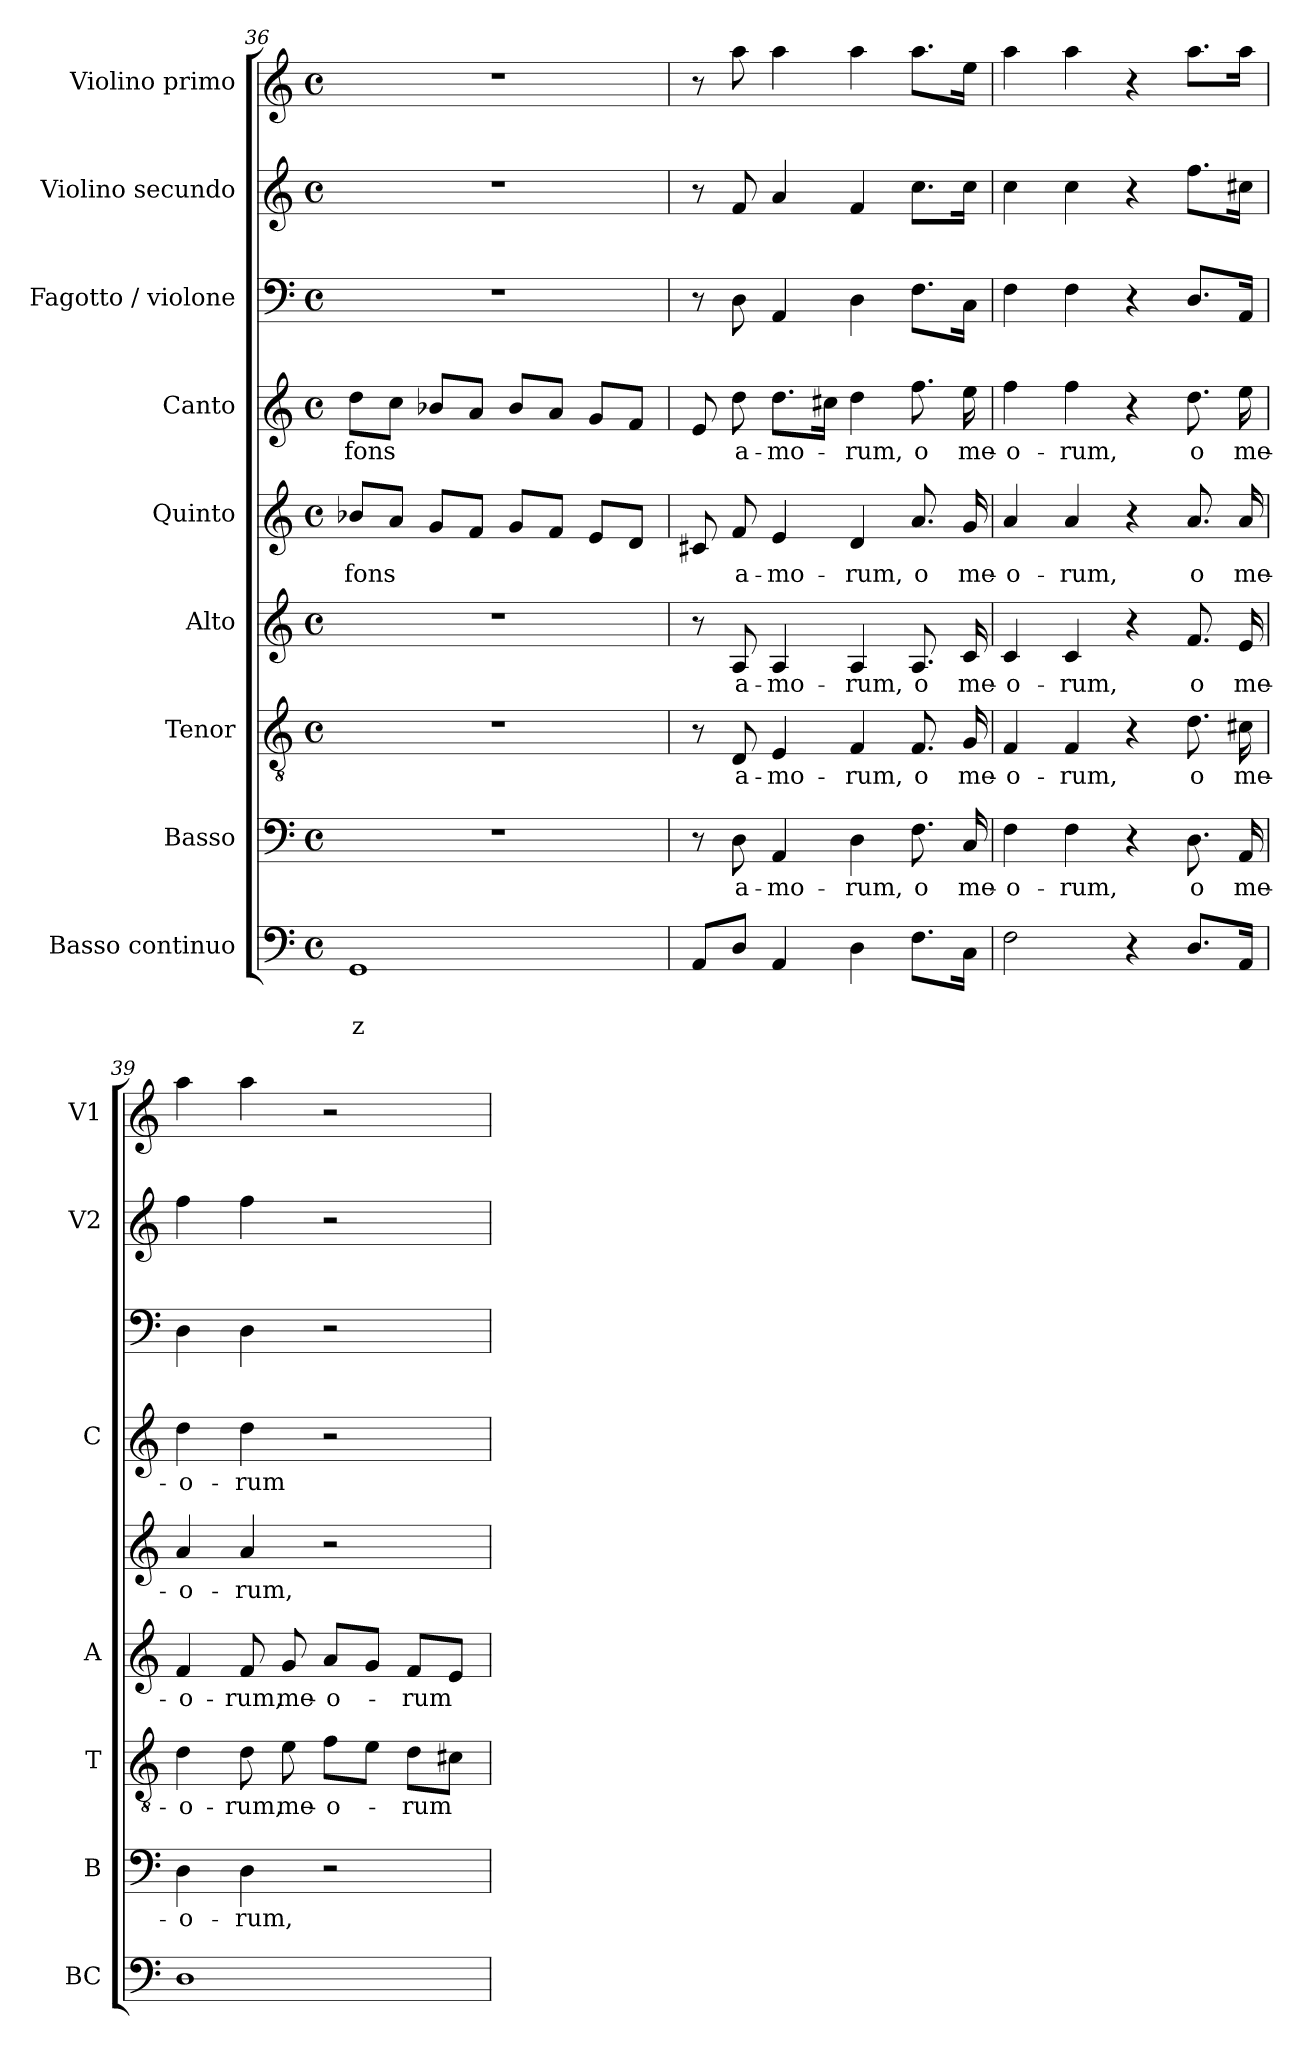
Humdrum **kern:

**kern	**text	**text	**kern	**text	**kern	**text	**kern	**text	**kern	**text	**kern	**text	**kern	**kern	**kern
*part9	*part9	*part9	*part8	*part8	*part7	*part7	*part6	*part6	*part5	*part5	*part4	*part4	*part3	*part2	*part1
*staff9	*staff9	*staff9	*staff8	*staff8	*staff7	*staff7	*staff6	*staff6	*staff5	*staff5	*staff4	*staff4	*staff3	*staff2	*staff1
*I"Basso continuo	*	*	*I"Basso	*	*I"Tenor	*	*I"Alto	*	*I"Quinto	*	*I"Canto	*	*I"Fagotto / violone	*I"Violino secundo	*I"Violino primo
*I'BC	*	*	*I'B	*	*I'T	*	*I'A	*	*	*	*I'C	*	*	*I'V2	*I'V1
!!LO:LB:g=z
*clefF4	*	*	*clefF4	*	*clefGv2	*	*clefG2	*	*clefG2	*	*clefG2	*	*clefF4	*clefG2	*clefG2
*k[]	*	*	*k[]	*	*k[]	*	*k[]	*	*k[]	*	*k[]	*	*k[]	*k[]	*k[]
*C:	*	*	*C:	*	*C:	*	*C:	*	*C:	*	*C:	*	*C:	*C:	*C:
*M4/4	*	*	*M4/4	*	*M4/4	*	*M4/4	*	*M4/4	*	*M4/4	*	*M4/4	*M4/4	*M4/4
*met(c)	*	*	*met(c)	*	*met(c)	*	*met(c)	*	*met(c)	*	*met(c)	*	*met(c)	*met(c)	*met(c)
=36	=36	=36	=36	=36	=36	=36	=36	=36	=36	=36	=36	=36	=36	=36	=36
!	!	!LO:LY:b	!	!	!	!	!	!	!	!LO:LY:b	!	!LO:LY:b	!	!	!
1GG	.	z	1r	.	1r	.	1r	.	8b-X/L	fons	8dd\L	fons	1r	1r	1r
.	.	.	.	.	.	.	.	.	8a/J	.	8cc\J	.	.	.	.
.	.	.	.	.	.	.	.	.	8g/L	.	8b-X/L	.	.	.	.
.	.	.	.	.	.	.	.	.	8f/J	.	8a/J	.	.	.	.
.	.	.	.	.	.	.	.	.	8g/L	.	8b-/L	.	.	.	.
.	.	.	.	.	.	.	.	.	8f/J	.	8a/J	.	.	.	.
.	.	.	.	.	.	.	.	.	8e/L	.	8g/L	.	.	.	.
.	.	.	.	.	.	.	.	.	8d/J	.	8f/J	.	.	.	.
=37	=37	=37	=37	=37	=37	=37	=37	=37	=37	=37	=37	=37	=37	=37	=37
8AA/L	.	.	8r	.	8r	.	8r	.	8c#X/	.	8e/	.	8r	8r	8r
!	!	!	!	!LO:LY:b	!	!LO:LY:b	!	!LO:LY:b	!	!LO:LY:b	!	!LO:LY:b	!	!	!
8D/J	.	.	8D\	a-	8D/	a-	8A/	a-	8f/	a-	8dd\	a-	8D\	8f/	8aa\
!	!	!	!	!LO:LY:b	!	!LO:LY:b	!	!LO:LY:b	!	!LO:LY:b	!	!LO:LY:b	!	!	!
4AA/	.	.	4AA/	-mo-	4E/	-mo-	4A/	-mo-	4e/	-mo-	8.dd\L	-mo-	4AA/	4a/	4aa\
.	.	.	.	.	.	.	.	.	.	.	16cc#X\Jk	.	.	.	.
!	!	!	!	!LO:LY:b	!	!LO:LY:b	!	!LO:LY:b	!	!LO:LY:b	!	!LO:LY:b	!	!	!
4D\	.	.	4D\	-rum,	4F/	-rum,	4A/	-rum,	4d/	-rum,	4dd\	-rum,	4D\	4f/	4aa\
!	!	!	!	!LO:LY:b	!	!LO:LY:b	!	!LO:LY:b	!	!LO:LY:b	!	!LO:LY:b	!	!	!
8.F\L	.	.	8.F\	o	8.F/	o	8.A/	o	8.a/	o	8.ff\	o	8.F\L	8.cc\L	8.aa\L
!	!	!	!	!LO:LY:b	!	!LO:LY:b	!	!LO:LY:b	!	!LO:LY:b	!	!LO:LY:b	!	!	!
16C\Jk	.	.	16C/	me-	16G/	me-	16c/	me-	16g/	me-	16ee\	me-	16C\Jk	16cc\Jk	16ee\Jk
=38	=38	=38	=38	=38	=38	=38	=38	=38	=38	=38	=38	=38	=38	=38	=38
!	!	!	!	!LO:LY:b	!	!LO:LY:b	!	!LO:LY:b	!	!LO:LY:b	!	!LO:LY:b	!	!	!
2F\	.	.	4F\	-o-	4F/	-o-	4c/	-o-	4a/	-o-	4ff\	-o-	4F\	4cc\	4aa\
!	!	!	!	!LO:LY:b	!	!LO:LY:b	!	!LO:LY:b	!	!LO:LY:b	!	!LO:LY:b	!	!	!
.	.	.	4F\	-rum,	4F/	-rum,	4c/	-rum,	4a/	-rum,	4ff\	-rum,	4F\	4cc\	4aa\
4r	.	.	4r	.	4r	.	4r	.	4r	.	4r	.	4r	4r	4r
!	!	!	!	!LO:LY:b	!	!LO:LY:b	!	!LO:LY:b	!	!LO:LY:b	!	!LO:LY:b	!	!	!
8.D/L	.	.	8.D\	o	8.d\	o	8.f/	o	8.a/	o	8.dd\	o	8.D/L	8.ff\L	8.aa\L
!	!	!	!	!LO:LY:b	!	!LO:LY:b	!	!LO:LY:b	!	!LO:LY:b	!	!LO:LY:b	!	!	!
16AA/Jk	.	.	16AA/	me-	16c#X\	me-	16e/	me-	16a/	me-	16ee\	me-	16AA/Jk	16cc#X\Jk	16aa\Jk
!!LO:PB:g=z
=39	=39	=39	=39	=39	=39	=39	=39	=39	=39	=39	=39	=39	=39	=39	=39
!	!	!	!	!LO:LY:b	!	!LO:LY:b	!	!LO:LY:b	!	!LO:LY:b	!	!LO:LY:b	!	!	!
1D	.	.	4D\	-o-	4d\	-o-	4f/	-o-	4a/	-o-	4dd\	-o-	4D\	4ff\	4aa\
!	!	!	!	!LO:LY:b	!	!LO:LY:b	!	!LO:LY:b	!	!LO:LY:b	!	!LO:LY:b	!	!	!
.	.	.	4D\	-rum,	8d\	-rum,	8f/	-rum,	4a/	-rum,	4dd\	-rum	4D\	4ff\	4aa\
!	!	!	!	!	!	!LO:LY:b	!	!LO:LY:b	!	!	!	!	!	!	!
.	.	.	.	.	8e\	me-	8g/	me-	.	.	.	.	.	.	.
!	!	!	!	!	!	!LO:LY:b	!	!LO:LY:b	!	!	!	!	!	!	!
.	.	.	2r	.	8f\L	-o-	8a/L	-o-	2r	.	2r	.	2r	2r	2r
.	.	.	.	.	8e\J	.	8g/J	.	.	.	.	.	.	.	.
!	!	!	!	!	!	!LO:LY:b	!	!LO:LY:b	!	!	!	!	!	!	!
.	.	.	.	.	8d\L	-rum	8f/L	-rum	.	.	.	.	.	.	.
.	.	.	.	.	8c#X\J	.	8e/J	.	.	.	.	.	.	.	.
=	=	=	=	=	=	=	=	=	=	=	=	=	=	=	=
*-	*-	*-	*-	*-	*-	*-	*-	*-	*-	*-	*-	*-	*-	*-	*-
